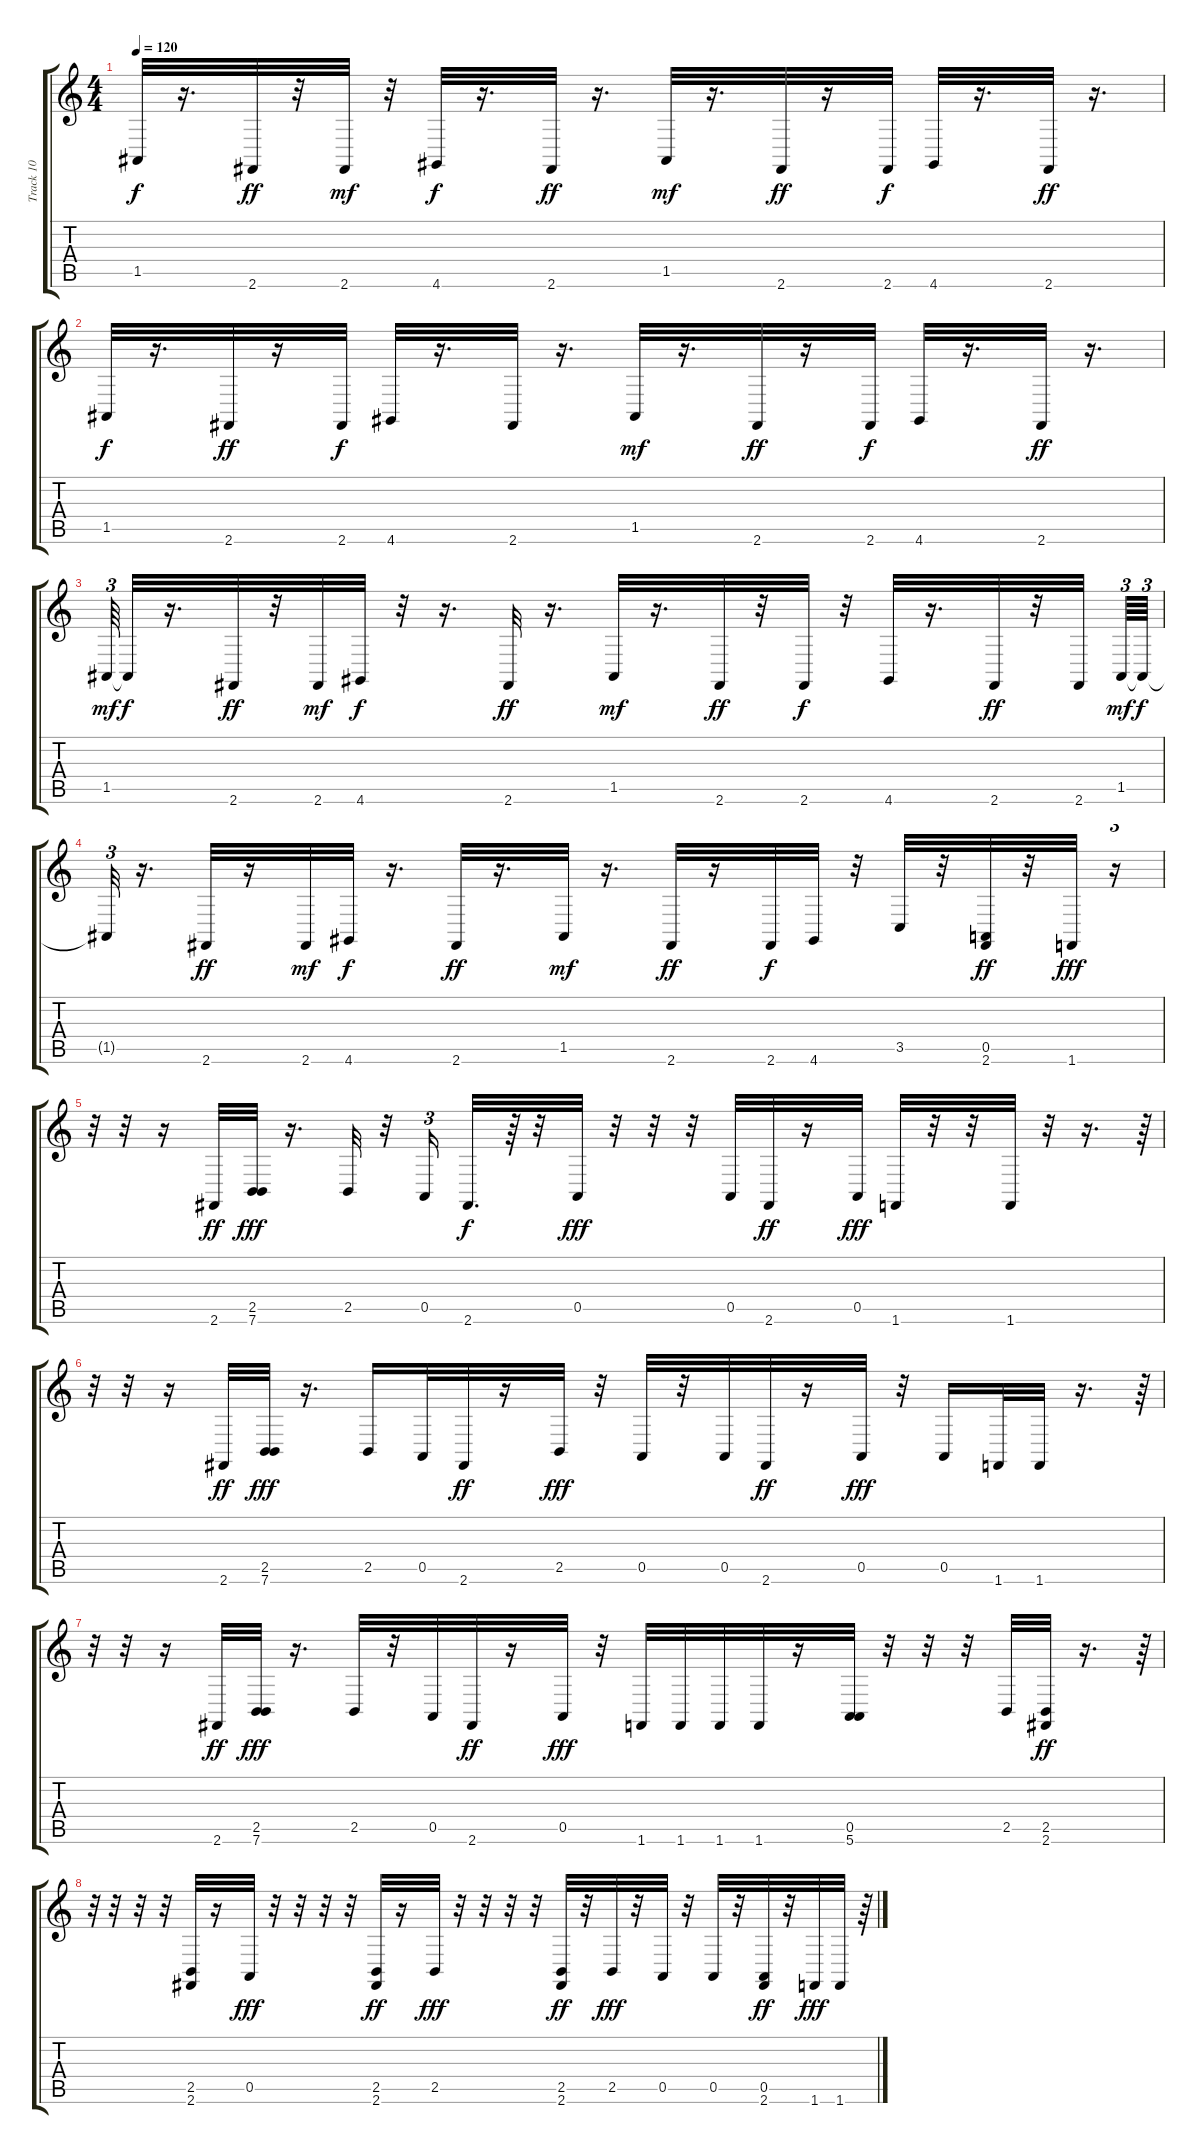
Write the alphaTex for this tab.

\track ("Track 10" "Track 10") {instrument acousticgrandpiano}
\staff {score tabs}
\tuning (E4 B3 G3 D3 A2 E2) {hide}
\ts (4 4)
\tempo 120
\clef g2
\ks c
1.5{t}.32{dy f} r.16{d} 2.6.32{dy ff} r.32 2.6.32{dy mf} r.32 4.6.32{dy f} r.16{d} 2.6.32{dy ff} r.16{d} 1.5.32{dy mf} r.16{d} 2.6.32{dy ff} r.16 2.6.32{dy f} 4.6.32 r.16{d} 2.6.32{dy ff} r.16{d} |
1.5.32{dy f} r.16{d} 2.6.32{dy ff} r.16 2.6.32{dy f} 4.6.32 r.16{d} 2.6.32 r.16{d} 1.5.32{dy mf} r.16{d} 2.6.32{dy ff} r.16 2.6.32{dy f} 4.6.32 r.16{d} 2.6.32{dy ff} r.16{d} |
1.5.64{tu (3 2) dy mf} 1.5{t}.32{dy f} r.16{d} 2.6.32{dy ff} r.32 2.6.32{dy mf} 4.6.32{dy f} r.32 r.16{d} 2.6.32{dy ff} r.16{d} 1.5.32{dy mf} r.16{d} 2.6.32{dy ff} r.32 2.6.32{dy f} r.32 4.6.32 r.16{d} 2.6.32{dy ff} r.32 2.6.32{beam splitsecondary} 1.5.64{tu (3 2) dy mf} 1.5{t}.64{tu (3 2) dy f} |
1.5{t}.32{tu (3 2)} r.16{d} 2.6.32{dy ff} r.16 2.6.32{dy mf} 4.6.32{dy f} r.16{d} 2.6.32{dy ff} r.16{d} 1.5.32{dy mf} r.16{d} 2.6.32{dy ff} r.16 2.6.32{dy f} 4.6.32 r.32 3.5.32 r.32 (0.5 2.6).32{dy ff} r.32 1.6.32{dy fff} r.16{tu (3 2)} |
r.32{tu (3 2)} r.32{volume 15} r.16 2.6.32{dy ff} (2.5 7.6).32{dy fff} r.16{d} 2.5.32 r.32 0.5.16{tu (3 2)} 2.6.32{d dy f} r.64 r.32 0.5.32{dy fff} r.32 r.32 r.32 0.5.32 2.6.32{dy ff} r.16 0.5.32{dy fff} 1.6.32 r.32 r.32 1.6.32 r.32 r.16{d} r.64{tu (3 2)} |
r.32{tu (3 2)} r.32 r.16 2.6.32{dy ff} (2.5 7.6).32{dy fff} r.16{d} 2.5.16 0.5.32 2.6.32{dy ff} r.16 2.5.32{dy fff} r.32 0.5.32 r.32 0.5.32 2.6.32{dy ff} r.16 0.5.32{dy fff} r.32 0.5.16 1.6.32 1.6.32 r.16{d} r.64{tu (3 2)} |
r.32{tu (3 2)} r.32 r.16 2.6.32{dy ff} (2.5 7.6).32{dy fff} r.16{d} 2.5.32 r.32 0.5.32 2.6.32{dy ff} r.16 0.5.32{dy fff} r.32 1.6.32 1.6.32 1.6.32 1.6.32 r.16 (0.5 5.6).32 r.32 r.32 r.32 2.5.32 (2.5 2.6).32{dy ff} r.16{d} r.64{tu (3 2)} |
r.32{tu (3 2)} r.32 r.32 r.32 (2.5 2.6).32 r.16 0.5.32{dy fff} r.32 r.32 r.32 r.32 (2.5 2.6).32{dy ff} r.16 2.5.32{dy fff} r.32 r.32 r.32 r.32 (2.5 2.6).32{dy ff} r.32 2.5.32{dy fff} r.32 0.5.32 r.32 0.5.32 r.32 (0.5 2.6).32{dy ff} r.32 1.6.32{dy fff} 1.6.32 r.64{tu (3 2)}
